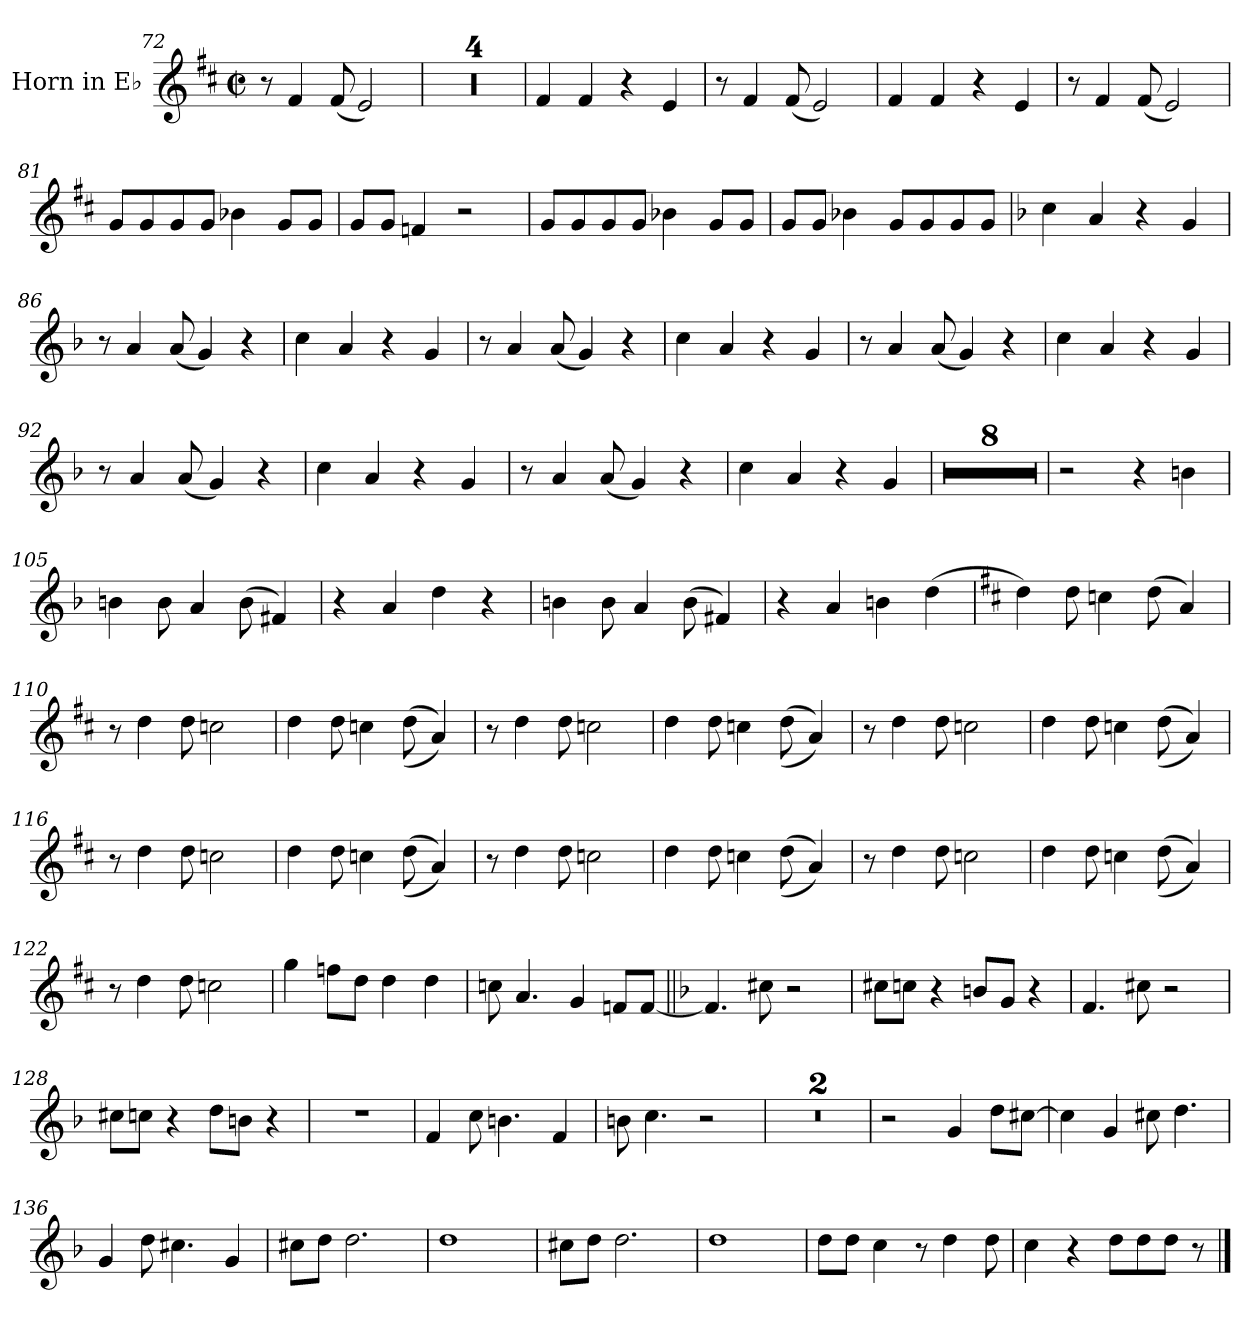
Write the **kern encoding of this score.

**kern
*part1
*staff1
*I"Horn in E♭
*clefG2
*ITrd4c7
*k[f#]
*M2/2
*met(c|)
=72
8r
4B/
(8B/
2A/)
=73
1r
=74
1r
=75
1r
=76
1r
!!LO:LB:g=z
=77
4B/
4B/
4r
4A/
=78
8r
4B/
(8B/
2A/)
=79
4B/
4B/
4r
4A/
=80
8r
4B/
(8B/
2A/)
=81
8c/L
8c/
8c/
8c/J
4e-X\
8c/L
8c/J
=82
8c/L
8c/J
4B-X/
2r
!!LO:LB:g=z
=83
8c/L
8c/
8c/
8c/J
4e-X\
8c/L
8c/J
=84
8c/L
8c/J
4e-X\
8c/L
8c/
8c/
8c/J
=85
*k[b-e-]
4f\
4d/
4r
4c/
=86
8r
4d/
(8d/
4c/)
4r
=87
4f\
4d/
4r
4c/
=88
8r
4d/
(8d/
4c/)
4r
!!LO:PB:g=z
=89
4f\
4d/
4r
4c/
=90
8r
4d/
(8d/
4c/)
4r
=91
4f\
4d/
4r
4c/
=92
8r
4d/
(8d/
4c/)
4r
=93
4f\
4d/
4r
4c/
=94
8r
4d/
(8d/
4c/)
4r
=95
4f\
4d/
4r
4c/
!!LO:LB:g=z
=96
1r
=97
1r
=98
1r
=99
1r
=100
1r
=101
1r
=102
1r
=103
1r
=104
2r
4r
4en\
=105
4en\
8e\
4d/
(8e\
4Bn/)
=106
4r
4d/
4g\
4r
=107
4en\
8e\
4d/
(8e\
4Bn/)
!!LO:LB:g=z
=108
4r
4d/
4en\
(4g\
=109
*k[f#]
4g\)
8g\
4fn\
(8g\
4d/)
=110
8r
4g\
8g\
2fn\
=111
4g\
8g\
4fn\
((8g\
4d/))
=112
8r
4g\
8g\
2fn\
!!LO:LB:g=z
=113
4g\
8g\
4fn\
((8g\
4d/))
=114
8r
4g\
8g\
2fn\
=115
4g\
8g\
4fn\
((8g\
4d/))
=116
8r
4g\
8g\
2fn\
=117
4g\
8g\
4fn\
((8g\
4d/))
=118
8r
4g\
8g\
2fn\
!!LO:LB:g=z
=119
4g\
8g\
4fn\
((8g\
4d/))
=120
8r
4g\
8g\
2fn\
=121
4g\
8g\
4fn\
((8g\
4d/))
=122
8r
4g\
8g\
2fn\
=123
4cc\
8b-X\L
8g\J
4g\
4g\
=124
8fn\
4.d/
4c/
8B-X/L
[8B-/J
!!LO:LB:g=z
=125||
*k[b-e-]
4.B-/]
8f#X\
2r
=126
8f#X\L
8fn\J
4r
8en/L
8c/J
4r
=127
4.B-/
8f#X\
2r
=128
8f#X\L
8fn\J
4r
8g\L
8en\J
4r
=129
1r
=130
4B-/
8f\
4.en\
4B-/
!!LO:LB:g=z
=131
8en\
4.f\
2r
=132
1r
=133
1r
=134
2r
4c/
8g\L
[8f#X\J
=135
4f#\]
4c/
8f#X\
4.g\
=136
4c/
8g\
4.f#X\
4c/
!!LO:LB:g=z
=137
8f#X\L
8g\J
2.g\
=138
1g
=139
8f#X\L
8g\J
2.g\
=140
1g
=141
8g\L
8g\J
4f\
8r
4g\
8g\
=142
4f\
4r
8g\L
8g\
8g\J
8r
==
*-
